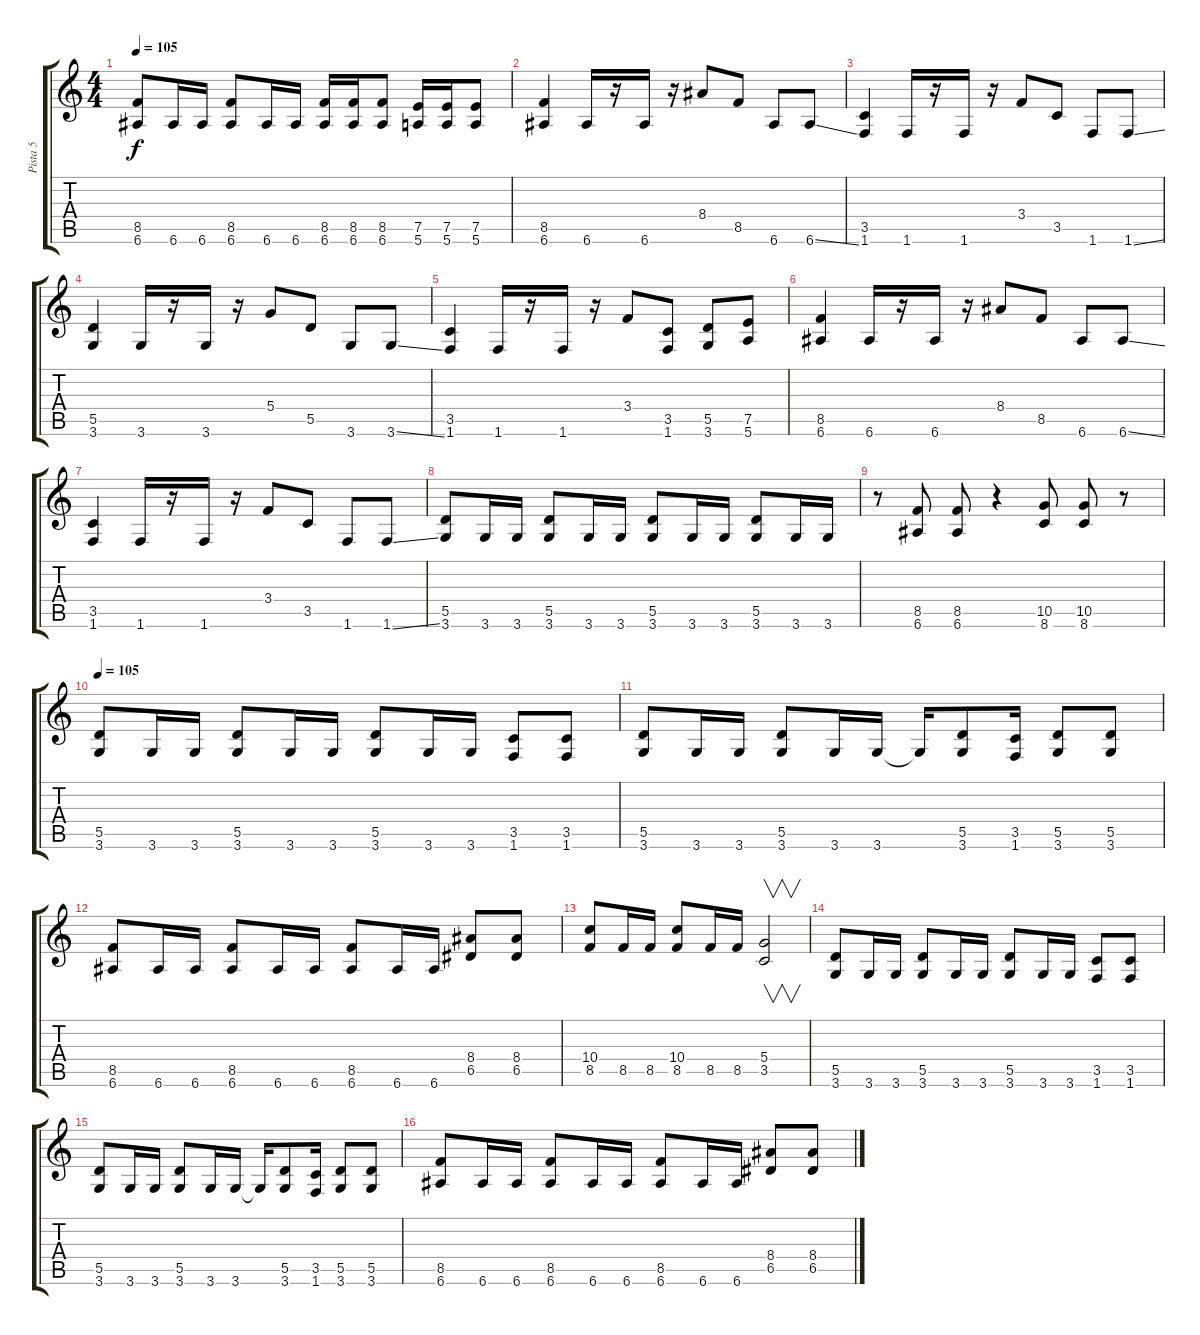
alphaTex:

\track ("Pista 5" "Pista 5") {instrument overdrivenguitar}
\staff {score tabs}
\tuning (E4 B3 G3 D3 A2 E2) {hide}
\ts (4 4)
\tempo 105
\clef g2
\ks c
(8.5 6.6).8{dy f} 6.6.16 6.6.16 (8.5 6.6).8 6.6.16 6.6.16 (8.5 6.6).16 (8.5 6.6).16 (8.5 6.6).8 (7.5 5.6).16 (7.5 5.6).16 (7.5 5.6).8 |
(8.5 6.6).4 6.6.16 r.16 6.6.16 r.16 8.4.8 8.5.8 6.6.8 6.6{ss}.8 |
(3.5 1.6).4 1.6.16 r.16 1.6.16 r.16 3.4.8 3.5.8 1.6.8 1.6{ss}.8 |
(5.5 3.6).4 3.6.16 r.16 3.6.16 r.16 5.4.8 5.5.8 3.6.8 3.6{ss}.8 |
(3.5 1.6).4 1.6.16 r.16 1.6.16 r.16 3.4.8 (3.5 1.6).8 (5.5 3.6).8 (7.5 5.6).8 |
(8.5 6.6).4 6.6.16 r.16 6.6.16 r.16 8.4.8 8.5.8 6.6.8 6.6{ss}.8 |
(3.5 1.6).4 1.6.16 r.16 1.6.16 r.16 3.4.8 3.5.8 1.6.8 1.6{ss}.8 |
(5.5 3.6).8 3.6.16 3.6.16 (5.5 3.6).8 3.6.16 3.6.16 (5.5 3.6).8 3.6.16 3.6.16 (5.5 3.6).8 3.6.16 3.6.16 |
r.8 (8.5 6.6).8 (8.5 6.6).8 r.4 (10.5 8.6).8 (10.5 8.6).8 r.8 |
\tempo 105
(5.5 3.6).8 3.6.16 3.6.16 (5.5 3.6).8 3.6.16 3.6.16 (5.5 3.6).8 3.6.16 3.6.16 (3.5 1.6).8 (3.5 1.6).8 |
(5.5 3.6).8 3.6.16 3.6.16 (5.5 3.6).8 3.6.16 3.6.16 3.6{t}.16 (5.5 3.6).8 (3.5 1.6).16 (5.5 3.6).8 (5.5 3.6).8 |
(8.5 6.6).8 6.6.16 6.6.16 (8.5 6.6).8 6.6.16 6.6.16 (8.5 6.6).8 6.6.16 6.6.16 (8.4 6.5).8 (8.4 6.5).8 |
(10.4 8.5).8 8.5.16 8.5.16 (10.4 8.5).8 8.5.16 8.5.16 (5.4 3.5).2{v} |
(5.5 3.6).8 3.6.16 3.6.16 (5.5 3.6).8 3.6.16 3.6.16 (5.5 3.6).8 3.6.16 3.6.16 (3.5 1.6).8 (3.5 1.6).8 |
(5.5 3.6).8 3.6.16 3.6.16 (5.5 3.6).8 3.6.16 3.6.16 3.6{t}.16 (5.5 3.6).8 (3.5 1.6).16 (5.5 3.6).8 (5.5 3.6).8 |
(8.5 6.6).8 6.6.16 6.6.16 (8.5 6.6).8 6.6.16 6.6.16 (8.5 6.6).8 6.6.16 6.6.16 (8.4 6.5).8 (8.4 6.5).8
